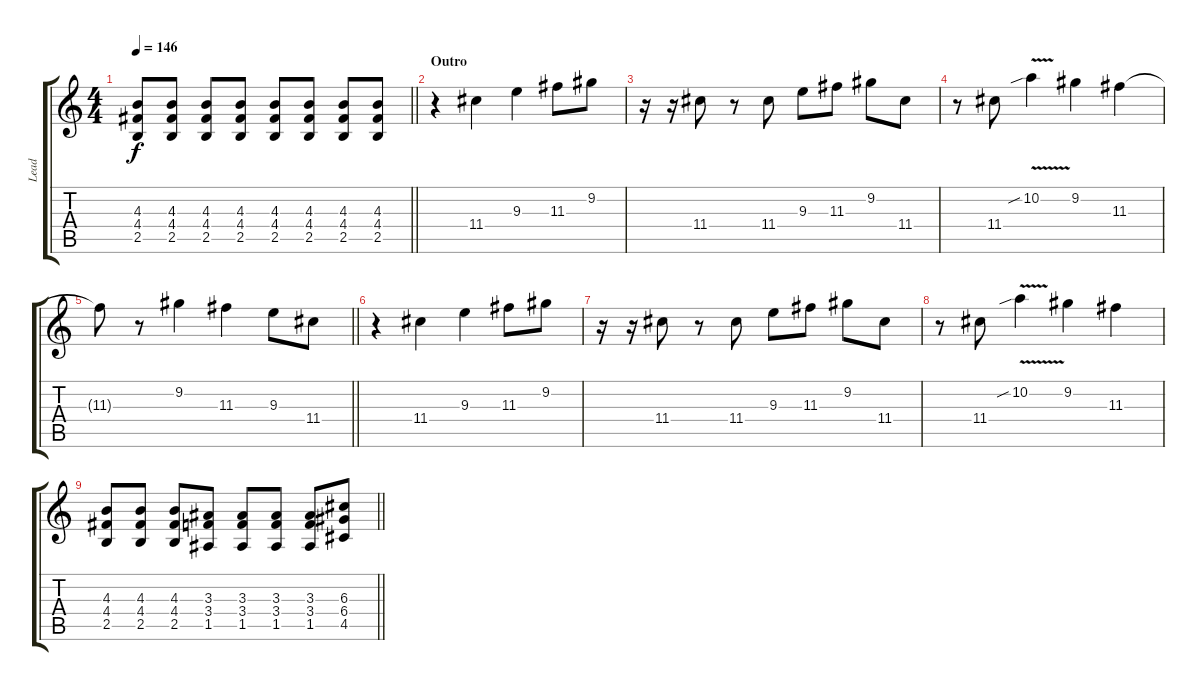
\track ("Lead" "Lead") {instrument overdrivenguitar}
\staff {score tabs}
\tuning (E4 B3 G3 D3 A2 E2) {hide}
\ts (4 4)
\tempo 146
\clef g2
\barLineRight lightlight
\ks c
(4.3 4.4 2.5).8{dy f} (4.3 4.4 2.5).8 (4.3 4.4 2.5).8 (4.3 4.4 2.5).8 (4.3 4.4 2.5).8 (4.3 4.4 2.5).8 (4.3 4.4 2.5).8 (4.3 4.4 2.5).8 |
\section ("" "Outro")
r.4 11.4.4 9.3.4 11.3.8 9.2.8 |
r.16 r.16 11.4.8 r.8 11.4.8 9.3.8 11.3.8 9.2.8 11.4.8 |
r.8 11.4.8 10.2{v sib}.4 9.2.4 11.3.4 |
\barLineRight lightlight
11.3{t}.8 r.8 9.2.4 11.3.4 9.3.8 11.4.8 |
r.4 11.4.4 9.3.4 11.3.8 9.2.8 |
r.16 r.16 11.4.8 r.8 11.4.8 9.3.8 11.3.8 9.2.8 11.4.8 |
r.8 11.4.8 10.2{v sib}.4 9.2.4 11.3.4 |
\barLineRight lightlight
(4.3 4.4 2.5).8 (4.3 4.4 2.5).8 (4.3 4.4 2.5).8 (3.3 3.4 1.5).8 (3.3 3.4 1.5).8 (3.3 3.4 1.5).8 (3.3 3.4 1.5).8 (6.3 6.4 4.5).8
